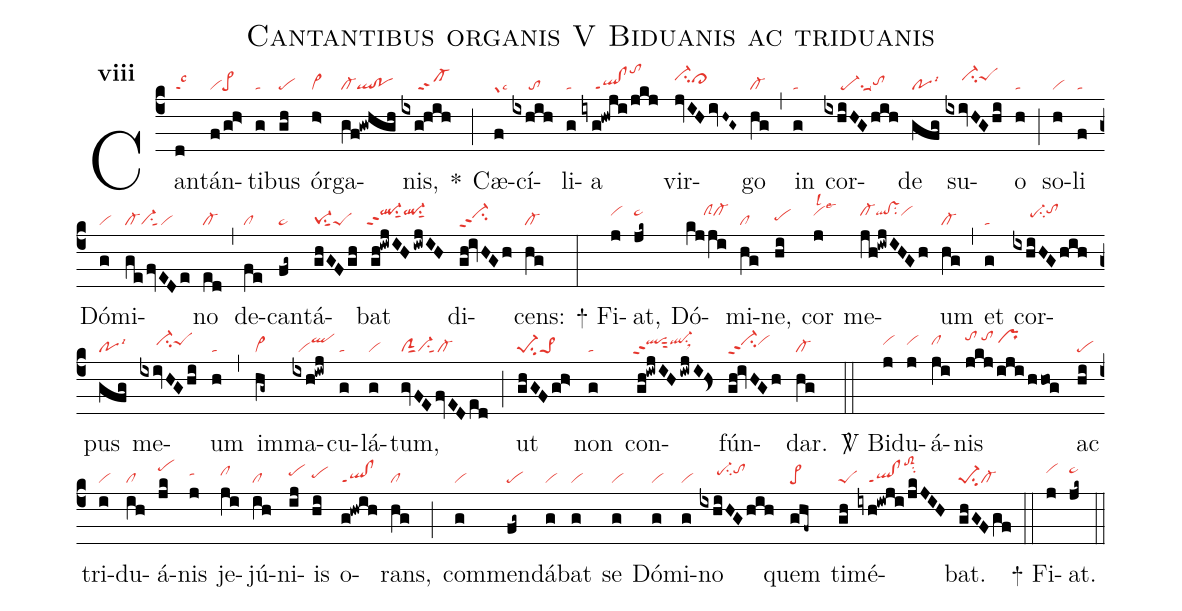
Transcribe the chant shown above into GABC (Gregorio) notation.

name:Cantantibus organis V Biduanis ac triduanis;
office-part:re;
mode:8;
nabc-lines:1;
%%
initial-style: 1;
name:Cantantibus organis;
mode: 8;
office-part: Responsorium;
annotation: Resp.;
annotation: viii;
nabc-lines:1;
%%
(c4) Can(d|talsc3)tán(f/gh>|vipe>)ti(g|ta)bus(gh|pe) ór(h>|vi>)ga(gf!gwhgh|cl-ql!po)nis,(ixg!hih|/////cl-ppt2) <sp>*</sp>(;) Cæ(f|grlsc3)cí(ixhih|/////to)li(g|ta)a(iyg!hwji/jkj|////ql!clppt1tohm) vir(jvIHivH~G~|ci-hjcl>hi)go(hg|cl-) (,) in(g|ta) cor(ixhiHGhih|/////pe-su1suu1tohh)de(gfg|polsi3) su(ixivHGhi|/////ci-hjpeShj)o(h|ta) (;) so(h|vi)li(f|ta) Dó(g|vi)mi(gefvEDe|cl-vi-su1sut1vi)no(ed|cl-) (,) de(fe|cl)can(fg~|pe~)tá(ghGFgh|pe-1su1sut1peS)bat(gh!iwjIH/iwjIH|`ql-hjppt2su1sut1ql-hjsu1sut1) di(gh!ivHGh|ci-hippt2)cens:(hg|cl-) (:)
<sp>+</sp> Fi(j|vihj)at,(jk~|pe~hj) Dó(kjji|/////clShjcl-hj)mi(hg|cl)ne,(hi|pehh) cor(j|vihjlsl2lse3) me(jh!iwjIHGh|cl-hjqlhj!vshjsu2vihj)um(hg|cl-) (,) et(g|ta) cor(ixhiHGhih|/////pe-hisu2tohk)pus(gfg|polsi3) me(ixivHGhi|/////ci-hipeShi)um(h|ta) (,) im(hg~|vi>)ma(ixh!iwj|//viqlhj)cu(g|ta)lá(g|vi)tum,(gvFEfvEDed|clSsut1vi-su1sut1cl-) (;) ut(ghGFgh>|pe-1su2pe>1) non(g|ta) con(gh!iwjIH/iwjI!Hs>|`qlhippt2sut2ql-hisu1sux1)fún(gh!ivHGh|ci-hippt2vihi)dar.(hg|cl-) (::)

<sp>V/</sp> Bi(j|vihi)du(j|vihi)á(ji|clhi)nis(jkj/iji/hhog|tohk/tohk/prhj) ac(hi|pe) tri(i|vi)du(ih|cl)á(jk|pehk)nis(j|tahi) je(ji|clhi)jú(ih|cl)ni(ij|pehi)is(hi|pehh) o(g!hwih|ql!clppt1)rans,(hg|cl) (;) com(g|vi)men(fg~|pe)dá(g|vi)bat(g|vi) se(g|vi) Dó(g|vi)mi(g|vi)no(ixhiHGhih|/////pe-hisu2tohj) quem(ghf~|pe>) ti(gh|peS)mé(iyh!iwji/jkJIH|///ql!clppt1toS2hmsu2)bat.(ghGFgf|pe-1su2cl-) (::)
<sp>+</sp> Fi(j|vihj)at.(jk~|pe~hj) (::)
